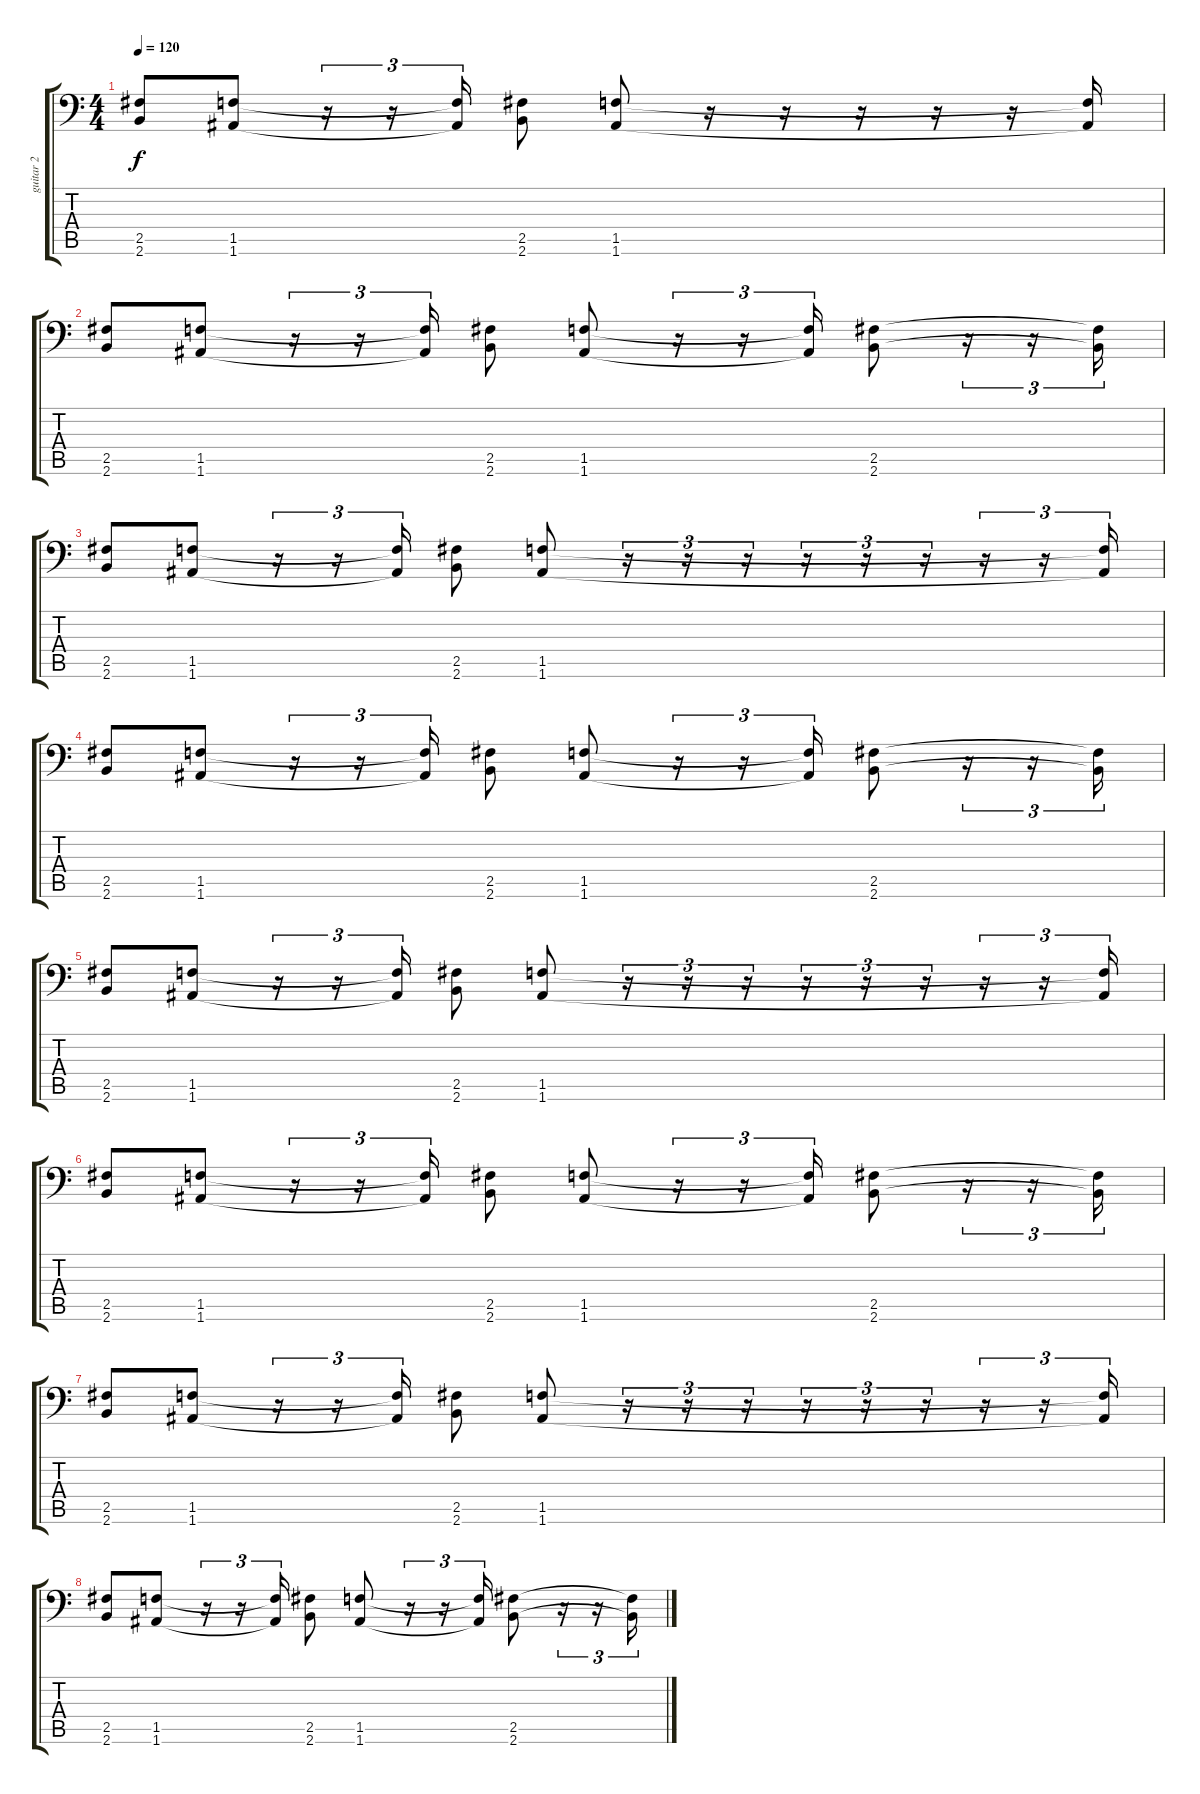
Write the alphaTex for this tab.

\track ("guitar 2" "guitar 2") {instrument distortionguitar}
\staff {score tabs}
\tuning (B3 Gb3 D3 A2 E2 A1) {hide}
\ts (4 4)
\tempo 120
\clef f4
\ks c
(2.5 2.6).8{dy f} (1.5 1.6).8 r.16{tu (3 2)} r.16{tu (3 2)} (1.5{t} 1.6{t}).16{tu (3 2)} (2.5 2.6).8 (1.5 1.6).8 r.16 r.16 r.16 r.16 r.16 (1.5{t} 1.6{t}).16 |
(2.5 2.6).8 (1.5 1.6).8 r.16{tu (3 2)} r.16{tu (3 2)} (1.5{t} 1.6{t}).16{tu (3 2)} (2.5 2.6).8 (1.5 1.6).8 r.16{tu (3 2)} r.16{tu (3 2)} (1.5{t} 1.6{t}).16{tu (3 2)} (2.5 2.6).8 r.16{tu (3 2)} r.16{tu (3 2)} (2.5{t} 2.6{t}).16{tu (3 2)} |
(2.5 2.6).8 (1.5 1.6).8 r.16{tu (3 2)} r.16{tu (3 2)} (1.5{t} 1.6{t}).16{tu (3 2)} (2.5 2.6).8 (1.5 1.6).8 r.16{tu (3 2)} r.16{tu (3 2)} r.16{tu (3 2)} r.16{tu (3 2)} r.16{tu (3 2)} r.16{tu (3 2)} r.16{tu (3 2)} r.16{tu (3 2)} (1.5{t} 1.6{t}).16{tu (3 2)} |
(2.5 2.6).8 (1.5 1.6).8 r.16{tu (3 2)} r.16{tu (3 2)} (1.5{t} 1.6{t}).16{tu (3 2)} (2.5 2.6).8 (1.5 1.6).8 r.16{tu (3 2)} r.16{tu (3 2)} (1.5{t} 1.6{t}).16{tu (3 2)} (2.5 2.6).8 r.16{tu (3 2)} r.16{tu (3 2)} (2.5{t} 2.6{t}).16{tu (3 2)} |
(2.5 2.6).8 (1.5 1.6).8 r.16{tu (3 2)} r.16{tu (3 2)} (1.5{t} 1.6{t}).16{tu (3 2)} (2.5 2.6).8 (1.5 1.6).8 r.16{tu (3 2)} r.16{tu (3 2)} r.16{tu (3 2)} r.16{tu (3 2)} r.16{tu (3 2)} r.16{tu (3 2)} r.16{tu (3 2)} r.16{tu (3 2)} (1.5{t} 1.6{t}).16{tu (3 2)} |
(2.5 2.6).8 (1.5 1.6).8 r.16{tu (3 2)} r.16{tu (3 2)} (1.5{t} 1.6{t}).16{tu (3 2)} (2.5 2.6).8 (1.5 1.6).8 r.16{tu (3 2)} r.16{tu (3 2)} (1.5{t} 1.6{t}).16{tu (3 2)} (2.5 2.6).8 r.16{tu (3 2)} r.16{tu (3 2)} (2.5{t} 2.6{t}).16{tu (3 2)} |
(2.5 2.6).8 (1.5 1.6).8 r.16{tu (3 2)} r.16{tu (3 2)} (1.5{t} 1.6{t}).16{tu (3 2)} (2.5 2.6).8 (1.5 1.6).8 r.16{tu (3 2)} r.16{tu (3 2)} r.16{tu (3 2)} r.16{tu (3 2)} r.16{tu (3 2)} r.16{tu (3 2)} r.16{tu (3 2)} r.16{tu (3 2)} (1.5{t} 1.6{t}).16{tu (3 2)} |
(2.5 2.6).8 (1.5 1.6).8 r.16{tu (3 2)} r.16{tu (3 2)} (1.5{t} 1.6{t}).16{tu (3 2)} (2.5 2.6).8 (1.5 1.6).8 r.16{tu (3 2)} r.16{tu (3 2)} (1.5{t} 1.6{t}).16{tu (3 2)} (2.5 2.6).8 r.16{tu (3 2)} r.16{tu (3 2)} (2.5{t} 2.6{t}).16{tu (3 2)}
